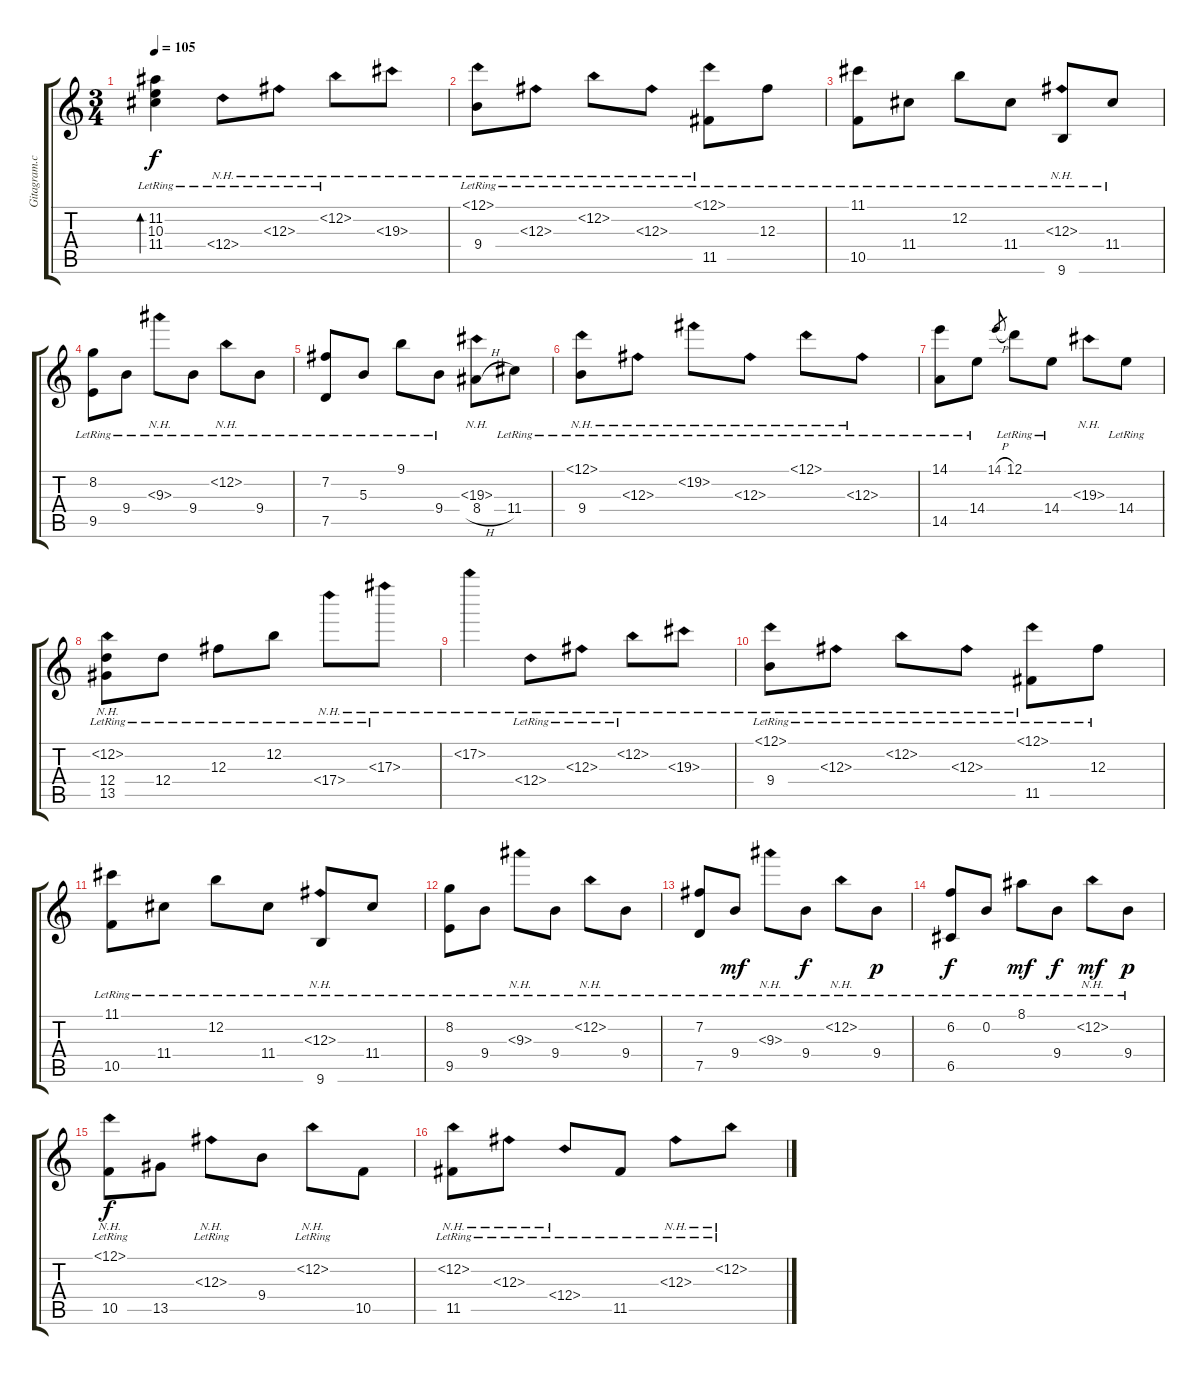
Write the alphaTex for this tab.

\track ("" "Gitagram.c") {instrument acousticguitarsteel}
\staff {score tabs}
\tuning (D4 B3 Gb3 D3 G2 D2) {hide}
\ts (3 4)
\tempo 105
\clef g2
\ks c
(11.2{lr} 10.3{lr} 11.4{lr}).4{bd 240 dy f} 12.4{nh lr}.8 12.3{nh lr}.8 12.2{nh lr}.8 19.3{nh}.8 |
(12.1{nh lr} 9.4{lr}).8 12.3{nh lr}.8 12.2{nh lr}.8 12.3{nh lr}.8 (12.1{nh lr} 11.5{lr}).8 12.3{lr}.8 |
(11.1{lr} 10.5{lr}).8 11.4{lr}.8 12.2{lr}.8 11.4{lr}.8 (12.3{nh lr} 9.6{lr}).8 11.4{lr}.8 |
(8.2{lr} 9.5{lr}).8 9.4{lr}.8 9.3{nh lr}.8 9.4{lr}.8 12.2{nh lr}.8 9.4{lr}.8 |
(7.2{lr} 7.5{lr}).8 5.3{lr}.8 9.1{lr}.8 9.4{lr}.8 (19.3{nh} 8.4{h}).8 11.4{lr}.8 |
(12.1{nh lr} 9.4{lr}).8 12.3{nh lr}.8 19.2{nh lr}.8 12.3{nh lr}.8 12.1{nh lr}.8 12.3{nh lr}.8 |
(14.1{lr} 14.5{lr}).8 14.4{lr}.8 14.1{h}.8{gr} 12.1{lr}.8 14.4{lr}.8 19.3{nh}.8 14.4{lr}.8 |
(12.2{nh} 12.4{lr} 13.5{lr}).8 12.4{lr}.8 12.3{lr}.8 12.2{lr}.8 17.4{nh lr}.8 17.3{nh lr}.8 |
17.2{nh}.4 12.4{nh lr}.8 12.3{nh lr}.8 12.2{nh lr}.8 19.3{nh}.8 |
(12.1{nh lr} 9.4{lr}).8 12.3{nh lr}.8 12.2{nh lr}.8 12.3{nh lr}.8 (12.1{nh lr} 11.5{lr}).8 12.3{lr}.8 |
(11.1{lr} 10.5{lr}).8 11.4{lr}.8 12.2{lr}.8 11.4{lr}.8 (12.3{nh lr} 9.6{lr}).8 11.4{lr}.8 |
(8.2{lr} 9.5{lr}).8 9.4{lr}.8 9.3{nh lr}.8 9.4{lr}.8 12.2{nh lr}.8 9.4{lr}.8 |
(7.2{lr} 7.5{lr}).8 9.4{lr}.8{dy mf} 9.3{nh lr}.8 9.4{lr}.8{dy f} 12.2{nh lr}.8 9.4{lr}.8{dy p} |
(6.2{lr} 6.5).8{dy f} 0.2{lr}.8 8.1{lr}.8{dy mf} 9.4{lr}.8{dy f} 12.2{nh lr}.8{dy mf} 9.4{lr}.8{dy p} |
(12.1{nh lr} 10.5).8{dy f} 13.5.8 0.3{nh lr}.8 9.4.8 12.2{nh lr}.8 10.5.8 |
(12.2{nh lr} 11.5{lr}).8 12.3{nh lr}.8 12.4{nh lr}.8 11.5{lr}.8 12.3{nh lr}.8 12.2{nh lr}.8
